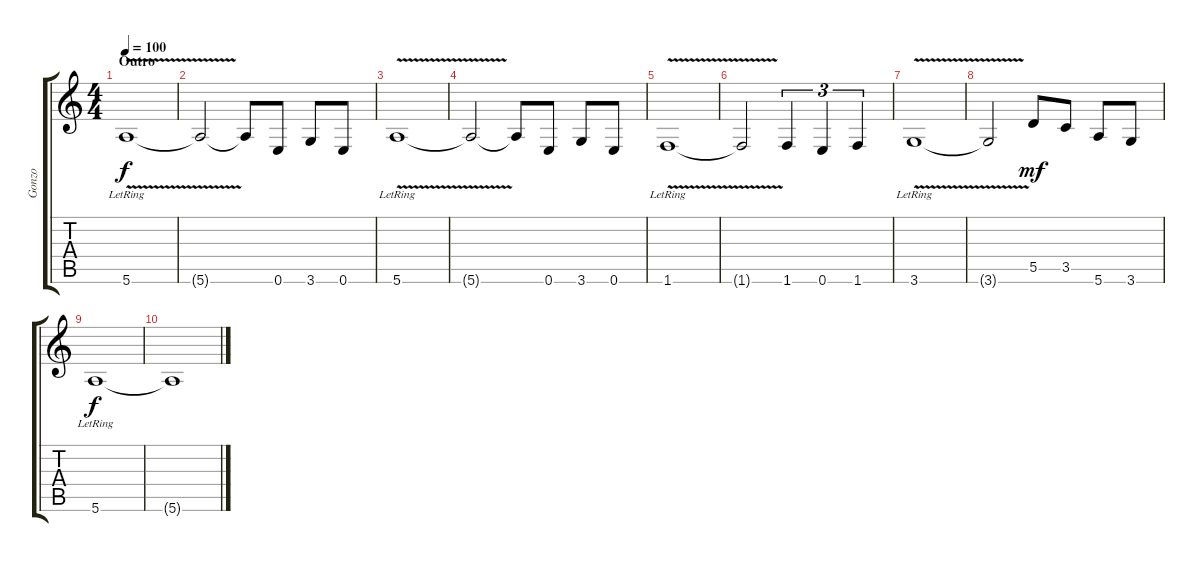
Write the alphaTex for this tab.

\track ("Gonzo" "Gonzo") {instrument acousticguitarsteel}
\staff {score tabs}
\tuning (E4 B3 G3 D3 A2 E2) {hide}
\ts (4 4)
\section ("" "Outro")
\tempo 100
\clef g2
\ks c
5.6{v lr}.1{dy f} |
5.6{t}.2 5.6{t}.8 0.6.8 3.6.8 0.6.8 |
5.6{v lr}.1 |
5.6{t}.2 5.6{t}.8 0.6.8 3.6.8 0.6.8 |
1.6{v lr}.1 |
1.6{t}.2 1.6.4{tu (3 2)} 0.6.4{tu (3 2)} 1.6.4{tu (3 2)} |
3.6{v lr}.1 |
3.6{t}.2 5.5.8{dy mf} 3.5.8 5.6.8 3.6.8 |
5.6{lr}.1{dy f volume 0} |
5.6{t}.1
